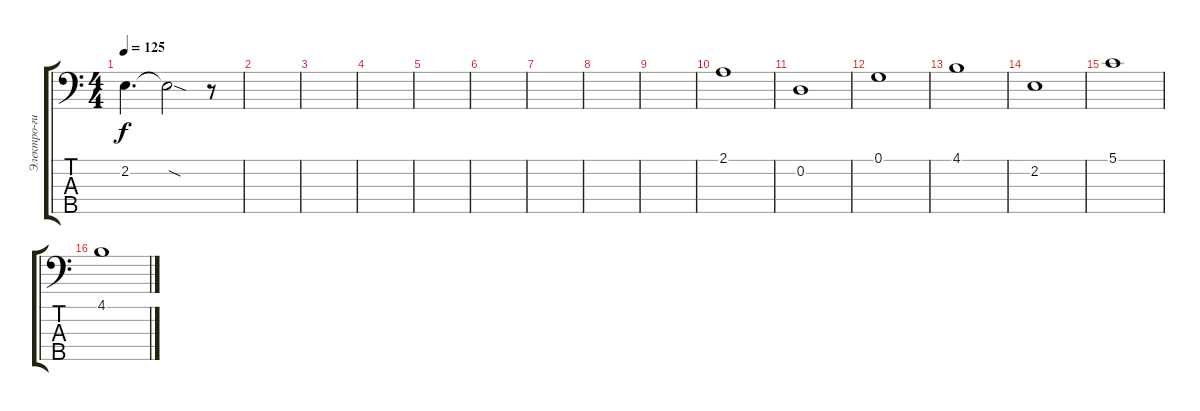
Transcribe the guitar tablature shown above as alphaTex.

\track ("Электро-гитара для фона 2" "Электро-ги") {instrument distortionguitar}
\staff {score tabs}
\tuning (G2 D2 A1 E1 B0) {hide}
\ts (4 4)
\tempo 125
\clef f4
\ks c
2.2{t}.4{d dy f} 2.2{sod t}.2 r.8 |
|
|
|
|
|
|
|
|
2.1.1 |
0.2.1 |
0.1.1 |
4.1.1 |
2.2.1 |
5.1.1 |
4.1.1
